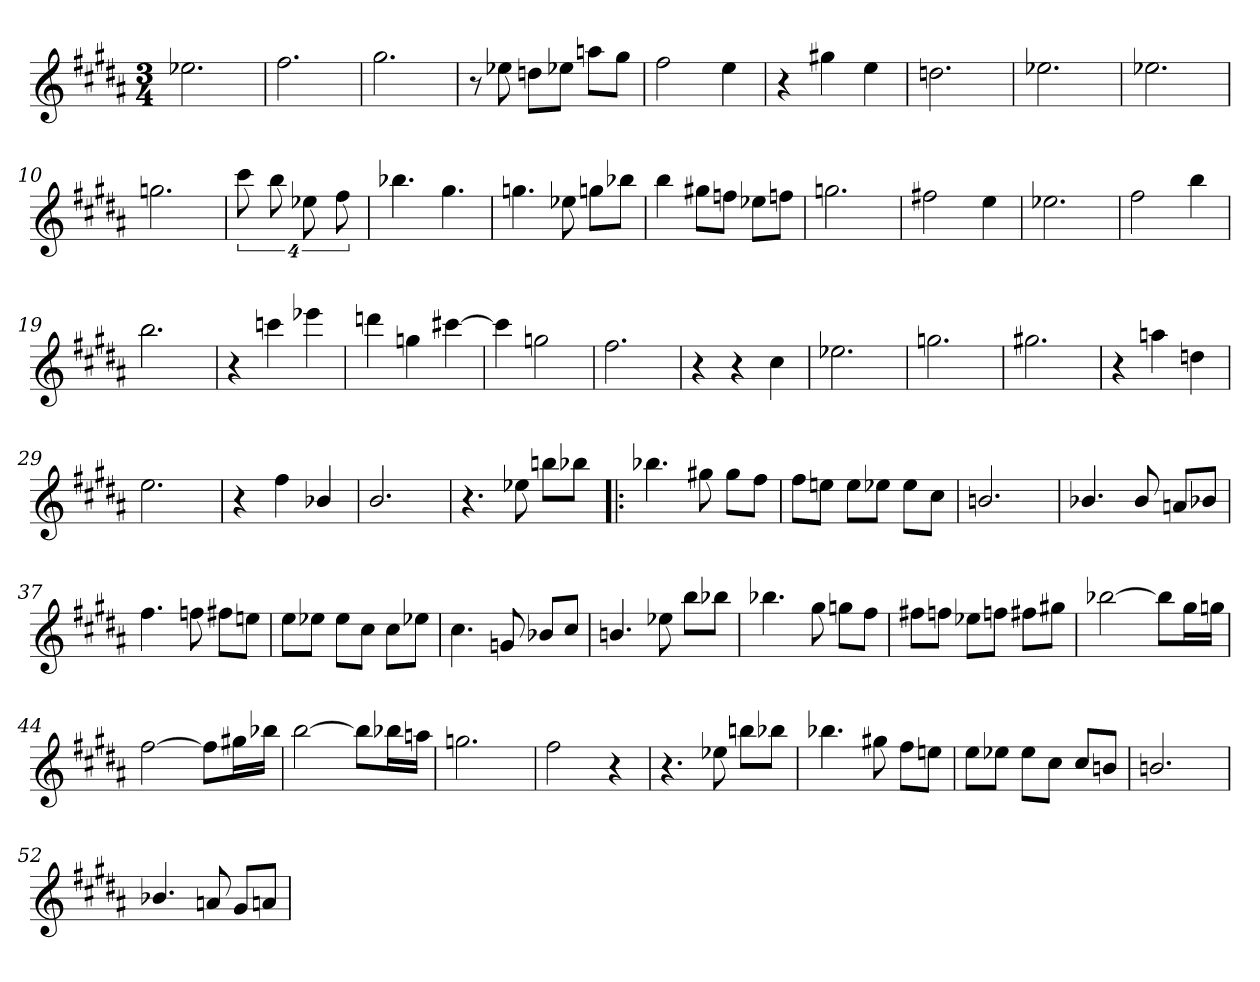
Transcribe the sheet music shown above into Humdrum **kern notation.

**kern
*part1
*staff1
*clefG2
*k[f#c#g#d#a#]
*B:
*M3/4
=1
2.ee-X\
=2
2.ff#\
=3
2.gg#\
=4
8r
8ee-X\
8ddn\L
8ee-X\J
8aan\L
8gg#\J
=5
2ff#\
4ee\
=6
4r
4gg#X\
4ee\
!!LO:LB:g=z
=7
2.ddn\
=8
2.ee-X\
=9
2.ee-X\
=10
2.ggn\
=11
16%3ccc#\
16%3bb\
16%3ee-X\
16%3ff#\
=12
4.bb-X\
4.gg#\
!!LO:LB:g=z
=13
4.ggn\
8ee-X\
8ggn\L
8bb-X\J
=14
4bb\
8gg#X\L
8ffn\J
8ee-X\L
8ffn\J
=15
2.ggn\
=16
2ff#X\
4ee\
=17
2.ee-X\
=18
2ff#\
4bb\
!!LO:LB:g=z
=19
2.bb\
=20
4r
4cccn\
4eee-X\
=21
4dddn\
4ggn\
[4ccc#X\
=22
4ccc#\]
2ggn\
=23
2.ff#\
=24
4r
4r
4cc#\
!!LO:LB:g=z
=25
2.ee-X\
=26
2.ggn\
=27
2.gg#X\
=28
4r
4aan\
4ddn\
=29
2.ee\
=30
4r
4ff#\
4b-X/
!!LO:LB:g=z
=31
2.b/
=32
4.r
8ee-X\
8bbn\L
8bb-X\J
=33!|:
4.bb-X\
8gg#X\
8gg#\L
8ff#\J
=34
8ff#\L
8een\J
8ee\L
8ee-X\J
8ee-\L
8cc#\J
=35
2.bn/
=36
4.b-X/
8b-/
8an/L
8b-X/J
!!LO:LB:g=z
=37
4.ff#\
8ffn\
8ff#X\L
8een\J
=38
8ee\L
8ee-X\J
8ee-\L
8cc#\J
8cc#\L
8ee-X\J
=39
4.cc#\
8gn/
8b-X/L
8cc#/J
=40
4.bn/
8ee-X\
8bb\L
8bb-X\J
=41
4.bb-X\
8gg#\
8ggn\L
8ff#\J
=42
8ff#X\L
8ffn\J
8ee-X\L
8ffn\J
8ff#X\L
8gg#X\J
!!LO:LB:g=z
=43
[2bb-X\
8bb-\L]
16gg#\L
16ggn\JJ
=44
[2ff#\
8ff#\L]
16gg#X\L
16bb-X\JJ
=45
[2bb\
8bb\L]
16bb-X\L
16aan\JJ
=46
2.ggn\
=47
2ff#\
4r
=48
4.r
8ee-X\
8bbn\L
8bb-X\J
!!LO:LB:g=z
=49
4.bb-X\
8gg#X\
8ff#\L
8een\J
=50
8ee\L
8ee-X\J
8ee-\L
8cc#\J
8cc#/L
8bn/J
=51
2.bn/
=52
4.b-X/
8an/
8g#/L
8an/J
=
*-
